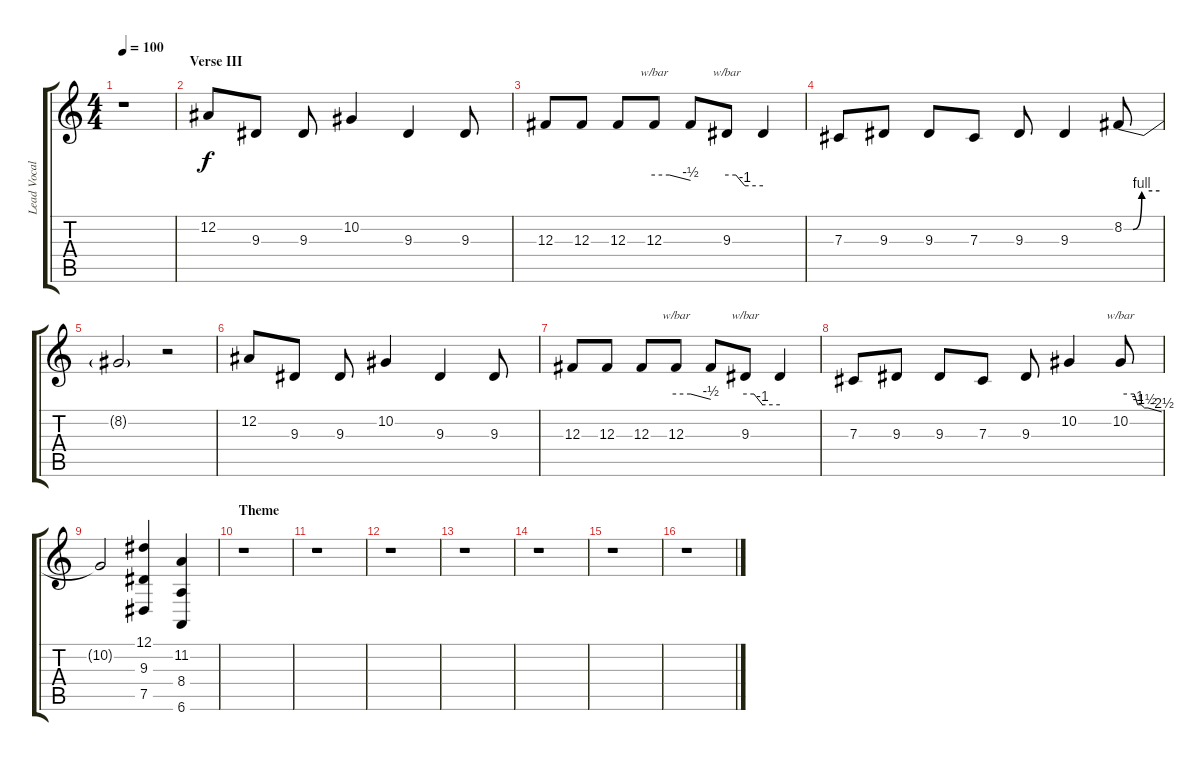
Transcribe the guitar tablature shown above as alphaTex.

\track ("Lead Vocals" "Lead Vocal") {instrument lead8bassandlead}
\staff {score tabs}
\tuning (Eb4 Bb3 Gb3 Db3 Ab2 Eb2) {hide}
\ts (4 4)
\tempo 100
\clef g2
\ks c
r.1{dy f} |
\section ("" "Verse III")
12.2.8 9.3.8 9.3.8 10.2.4 9.3.4 9.3.8 |
12.3.8 12.3.8 12.3.8 12.3.8{tbe (custom default 0 0 25 0 60 -2)} 12.3{t}.8 9.3.8{tbe (custom default 0 0 15 0 30 -4 60 -4)} 9.3{t}.4 |
7.3.8 9.3.8 9.3.8 7.3.8 9.3.8 9.3.4 8.2{be (custom 0 0 15 0 30 4 60 4)}.8 |
8.2{t}.2 r.2 |
12.2.8 9.3.8 9.3.8 10.2.4 9.3.4 9.3.8 |
12.3.8 12.3.8 12.3.8 12.3.8{tbe (custom default 0 0 25 0 60 -2)} 12.3{t}.8 9.3.8{tbe (custom default 0 0 15 0 30 -4 60 -4)} 9.3{t}.4 |
7.3.8 9.3.8 9.3.8 7.3.8 9.3.8 10.2.4 10.2.8{tbe (custom default 0 0 20 0 25 -4 30 -4 35 -6 40 -6 60 -10)} |
10.2{t}.2 (12.1 9.3 7.5).4 (11.2 8.4 6.6).4 |
\section ("" "Theme")
r.1 |
r.1 |
r.1 |
r.1 |
r.1 |
r.1 |
r.1
